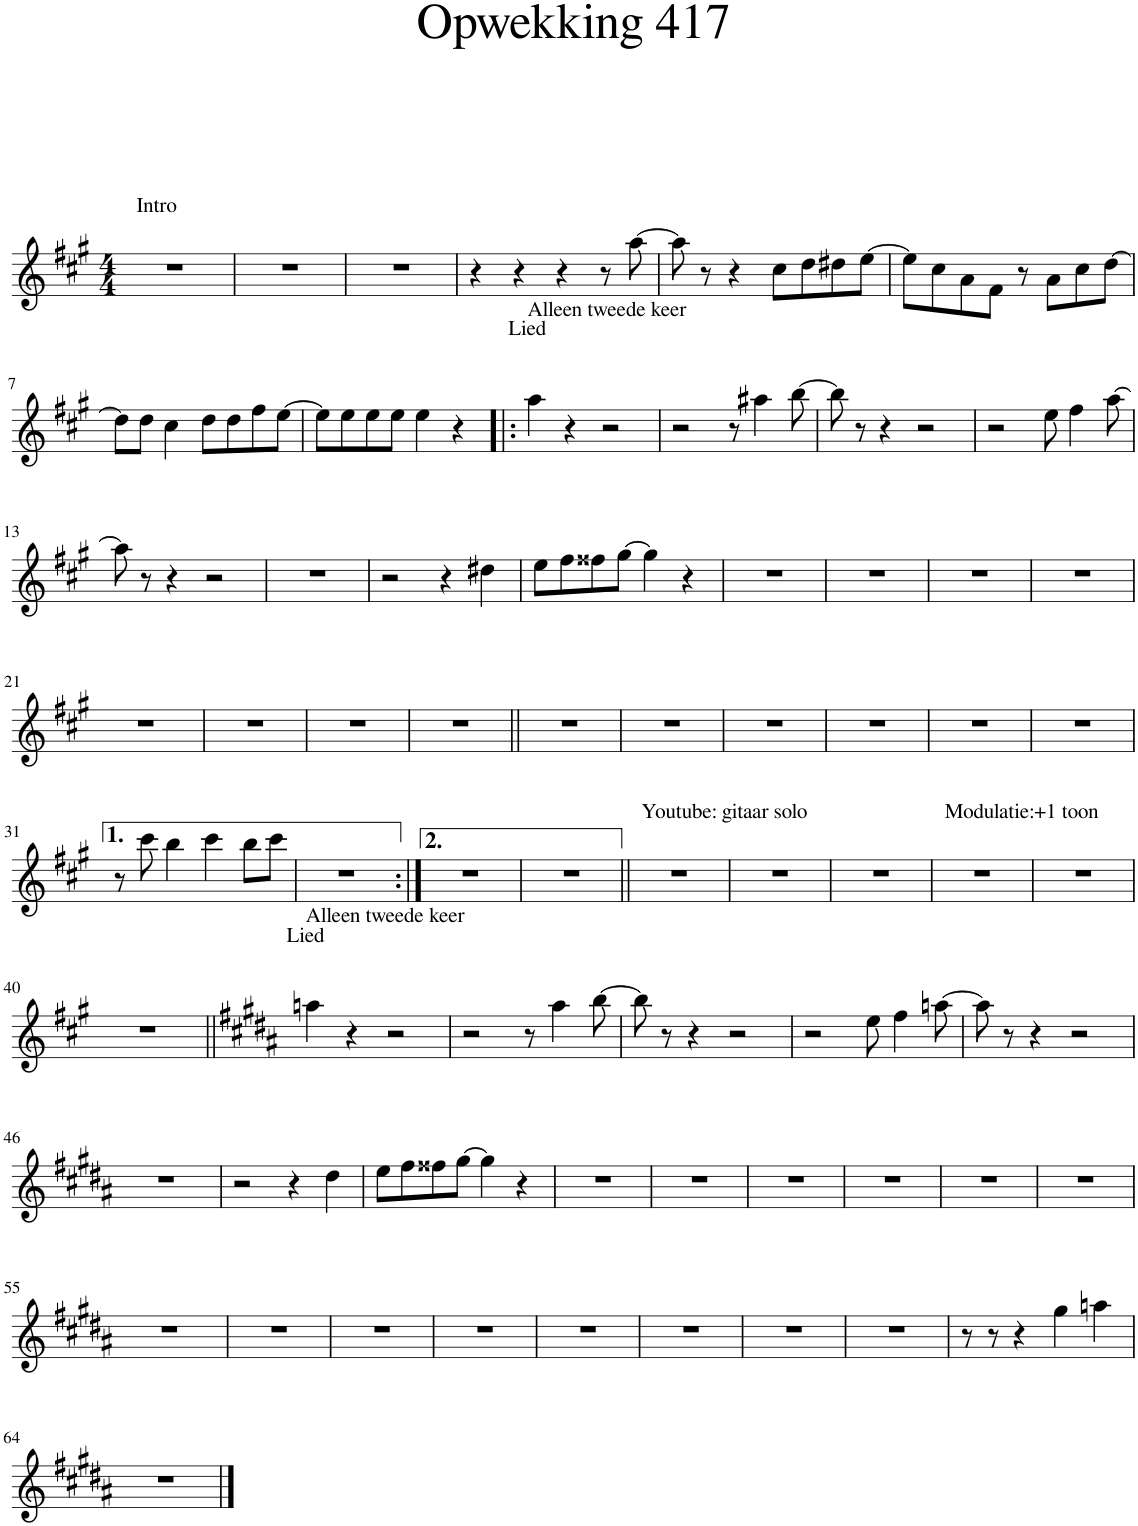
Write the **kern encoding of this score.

**kern
*part1
*staff1
*I"Trompet in Bb
*clefG2
*Trd1c2
*k[f#c#g#]
*M4/4
=1
!LO:TX:a:t=Intro
1r
=2
1r
=3
1r
=4
4r
4r
4r
8r
[8aa\
=5
8aa\]
8r
4r
8cc#\L
8dd\
8dd#X\
[8ee\J
=6
8ee\L]
8cc#\
8a\
8f#\J
8r
8a\L
8cc#\
[8dd\J
!!LO:LB:g=z
=7
8dd\L]
8dd\J
4cc#\
8dd\L
8dd\
8ff#\
[8ee\J
=8
8ee\L]
8ee\
8ee\
8ee\J
4ee\
4r
=9!|:
!LO:TX:a:t=Lied
!LO:TX:a:t=Alleen tweede keer
4aa\
4r
2r
=10
2r
8r
4aa#X\
[8bb\
=11
8bb\]
8r
4r
2r
=12
2r
8ee\
4ff#\
[8aa\
!!LO:LB:g=z
=13
8aa\]
8r
4r
2r
=14
1r
=15
2r
4r
4dd#X\
=16
8ee\L
8ff#\
8ff##X\
[8gg#\J
4gg#\]
4r
=17
1r
=18
1r
=19
1r
=20
1r
!!LO:LB:g=z
=21
1r
=22
1r
=23
1r
=24
1r
=25||
1r
=26
1r
=27
1r
=28
1r
=29
1r
=30
1r
!!LO:LB:g=z
=31
8r
8ccc#\
4bb\
4ccc#\
8bb\L
8ccc#\J
=32
1r
=33:|!
1r
=34
1r
=35||
!LO:TX:a:t=Youtube&colon; gitaar solo
1r
=36
1r
=37
1r
=38
!LO:TX:a:t=Modulatie&colon;+1 toon
1r
=39
1r
!!LO:LB:g=z
=40
1r
=41||
*k[f#c#g#d#a#]
!LO:TX:a:t=Lied
!LO:TX:a:t=Alleen tweede keer
4aan\
4r
2r
=42
2r
8r
4aa#\
[8bb\
=43
8bb\]
8r
4r
2r
=44
2r
8ee\
4ff#\
[8aan\
=45
8aa\]
8r
4r
2r
!!LO:LB:g=z
=46
1r
=47
2r
4r
4dd#\
=48
8ee\L
8ff#\
8ff##X\
[8gg#\J
4gg#\]
4r
=49
1r
=50
1r
=51
1r
=52
1r
=53
1r
=54
1r
!!LO:LB:g=z
=55
1r
=56
1r
=57
1r
=58
1r
=59
1r
=60
1r
=61
1r
=62
1r
=63
8r
8r
4r
4gg#\
4aan\
!!LO:LB:g=z
=64
1r
==
*-
